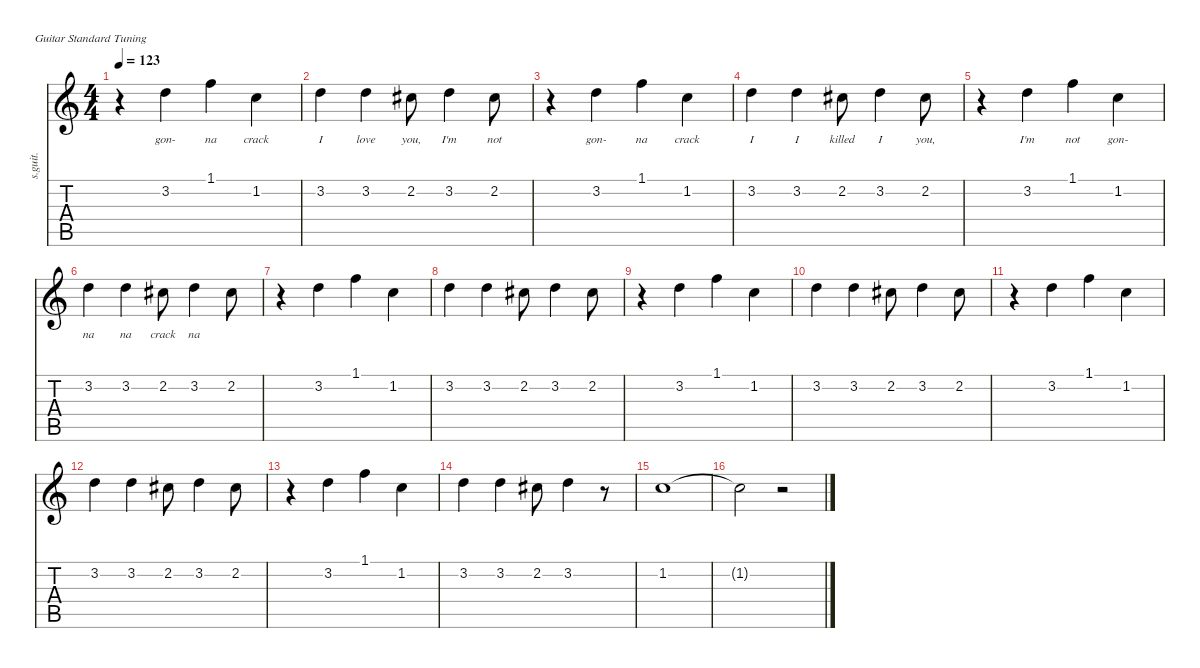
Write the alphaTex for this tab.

\defaultSystemsLayout 4
\hideDynamics
\bracketExtendMode nobrackets
\track ("Kurt Cobain - Vocals" "s.guit.") {instrument oboe}
\staff {score tabs}
\tuning (E4 B3 G3 D3 A2 E2)
\displaytranspose 12
\ts (4 4)
\tempo 123
\clef g2
\ks c
r.4{dy fff} 3.2.4{lyrics (0 "gon-") lyrics (1 "") lyrics (2 "") lyrics (3 "") lyrics (4 "")} 1.1.4{lyrics (0 "na") lyrics (1 "") lyrics (2 "") lyrics (3 "") lyrics (4 "")} 1.2.4{lyrics (0 "crack") lyrics (1 "") lyrics (2 "") lyrics (3 "") lyrics (4 "")} |
3.2.4{lyrics (0 "I") lyrics (1 "") lyrics (2 "") lyrics (3 "") lyrics (4 "")} 3.2.4{lyrics (0 "love") lyrics (1 "") lyrics (2 "") lyrics (3 "") lyrics (4 "")} 2.2{acc #}.8{lyrics (0 "you,") lyrics (1 "") lyrics (2 "") lyrics (3 "") lyrics (4 "")} 3.2.4{lyrics (0 "I'm") lyrics (1 "") lyrics (2 "") lyrics (3 "") lyrics (4 "")} 2.2{acc #}.8{lyrics (0 "not") lyrics (1 "") lyrics (2 "") lyrics (3 "") lyrics (4 "")} |
r.4 3.2.4{lyrics (0 "gon-") lyrics (1 "") lyrics (2 "") lyrics (3 "") lyrics (4 "")} 1.1.4{lyrics (0 "na") lyrics (1 "") lyrics (2 "") lyrics (3 "") lyrics (4 "")} 1.2.4{lyrics (0 "crack") lyrics (1 "") lyrics (2 "") lyrics (3 "") lyrics (4 "")} |
3.2.4{lyrics (0 "I") lyrics (1 "") lyrics (2 "") lyrics (3 "") lyrics (4 "")} 3.2.4{lyrics (0 "I") lyrics (1 "") lyrics (2 "") lyrics (3 "") lyrics (4 "")} 2.2{acc #}.8{lyrics (0 "killed") lyrics (1 "") lyrics (2 "") lyrics (3 "") lyrics (4 "")} 3.2.4{lyrics (0 "I") lyrics (1 "") lyrics (2 "") lyrics (3 "") lyrics (4 "")} 2.2{acc #}.8{lyrics (0 "you,") lyrics (1 "") lyrics (2 "") lyrics (3 "") lyrics (4 "")} |
r.4 3.2.4{lyrics (0 "I'm") lyrics (1 "") lyrics (2 "") lyrics (3 "") lyrics (4 "")} 1.1.4{lyrics (0 "not") lyrics (1 "") lyrics (2 "") lyrics (3 "") lyrics (4 "")} 1.2.4{lyrics (0 "gon-") lyrics (1 "") lyrics (2 "") lyrics (3 "") lyrics (4 "")} |
3.2.4{lyrics (0 "na") lyrics (1 "") lyrics (2 "") lyrics (3 "") lyrics (4 "")} 3.2.4{lyrics (0 "na") lyrics (1 "") lyrics (2 "") lyrics (3 "") lyrics (4 "")} 2.2{acc #}.8{lyrics (0 "crack") lyrics (1 "") lyrics (2 "") lyrics (3 "") lyrics (4 "")} 3.2.4{lyrics (0 "na") lyrics (1 "") lyrics (2 "") lyrics (3 "") lyrics (4 "")} 2.2{acc #}.8{lyrics (0 "") lyrics (1 "") lyrics (2 "") lyrics (3 "") lyrics (4 "")} |
r.4 3.2.4{lyrics (0 "") lyrics (1 "") lyrics (2 "") lyrics (3 "") lyrics (4 "")} 1.1.4{lyrics (0 "") lyrics (1 "") lyrics (2 "") lyrics (3 "") lyrics (4 "")} 1.2.4{lyrics (0 "") lyrics (1 "") lyrics (2 "") lyrics (3 "") lyrics (4 "")} |
3.2.4{lyrics (0 "") lyrics (1 "") lyrics (2 "") lyrics (3 "") lyrics (4 "")} 3.2.4{lyrics (0 "") lyrics (1 "") lyrics (2 "") lyrics (3 "") lyrics (4 "")} 2.2{acc #}.8{lyrics (0 "") lyrics (1 "") lyrics (2 "") lyrics (3 "") lyrics (4 "")} 3.2.4{lyrics (0 "") lyrics (1 "") lyrics (2 "") lyrics (3 "") lyrics (4 "")} 2.2{acc #}.8{lyrics (0 "") lyrics (1 "") lyrics (2 "") lyrics (3 "") lyrics (4 "")} |
r.4 3.2.4{lyrics (0 "") lyrics (1 "") lyrics (2 "") lyrics (3 "") lyrics (4 "")} 1.1.4{lyrics (0 "") lyrics (1 "") lyrics (2 "") lyrics (3 "") lyrics (4 "")} 1.2.4{lyrics (0 "") lyrics (1 "") lyrics (2 "") lyrics (3 "") lyrics (4 "")} |
3.2.4{lyrics (0 "") lyrics (1 "") lyrics (2 "") lyrics (3 "") lyrics (4 "")} 3.2.4{lyrics (0 "") lyrics (1 "") lyrics (2 "") lyrics (3 "") lyrics (4 "")} 2.2{acc #}.8{lyrics (0 "") lyrics (1 "") lyrics (2 "") lyrics (3 "") lyrics (4 "")} 3.2.4{lyrics (0 "") lyrics (1 "") lyrics (2 "") lyrics (3 "") lyrics (4 "")} 2.2{acc #}.8{lyrics (0 "") lyrics (1 "") lyrics (2 "") lyrics (3 "") lyrics (4 "")} |
r.4 3.2.4{lyrics (0 "") lyrics (1 "") lyrics (2 "") lyrics (3 "") lyrics (4 "")} 1.1.4{lyrics (0 "") lyrics (1 "") lyrics (2 "") lyrics (3 "") lyrics (4 "")} 1.2.4{lyrics (0 "") lyrics (1 "") lyrics (2 "") lyrics (3 "") lyrics (4 "")} |
3.2.4{lyrics (0 "") lyrics (1 "") lyrics (2 "") lyrics (3 "") lyrics (4 "")} 3.2.4{lyrics (0 "") lyrics (1 "") lyrics (2 "") lyrics (3 "") lyrics (4 "")} 2.2{acc #}.8{lyrics (0 "") lyrics (1 "") lyrics (2 "") lyrics (3 "") lyrics (4 "")} 3.2.4{lyrics (0 "") lyrics (1 "") lyrics (2 "") lyrics (3 "") lyrics (4 "")} 2.2{acc #}.8{lyrics (0 "") lyrics (1 "") lyrics (2 "") lyrics (3 "") lyrics (4 "")} |
r.4 3.2.4{lyrics (0 "") lyrics (1 "") lyrics (2 "") lyrics (3 "") lyrics (4 "")} 1.1.4{lyrics (0 "") lyrics (1 "") lyrics (2 "") lyrics (3 "") lyrics (4 "")} 1.2.4{lyrics (0 "") lyrics (1 "") lyrics (2 "") lyrics (3 "") lyrics (4 "")} |
3.2.4{lyrics (0 "") lyrics (1 "") lyrics (2 "") lyrics (3 "") lyrics (4 "")} 3.2.4{lyrics (0 "") lyrics (1 "") lyrics (2 "") lyrics (3 "") lyrics (4 "")} 2.2{acc #}.8{lyrics (0 "") lyrics (1 "") lyrics (2 "") lyrics (3 "") lyrics (4 "")} 3.2.4{lyrics (0 "") lyrics (1 "") lyrics (2 "") lyrics (3 "") lyrics (4 "")} r.8 |
1.2.1{lyrics (0 "") lyrics (1 "") lyrics (2 "") lyrics (3 "") lyrics (4 "") dy f} |
1.2{t}.2{lyrics (0 "") lyrics (1 "") lyrics (2 "") lyrics (3 "") lyrics (4 "")} r.2
